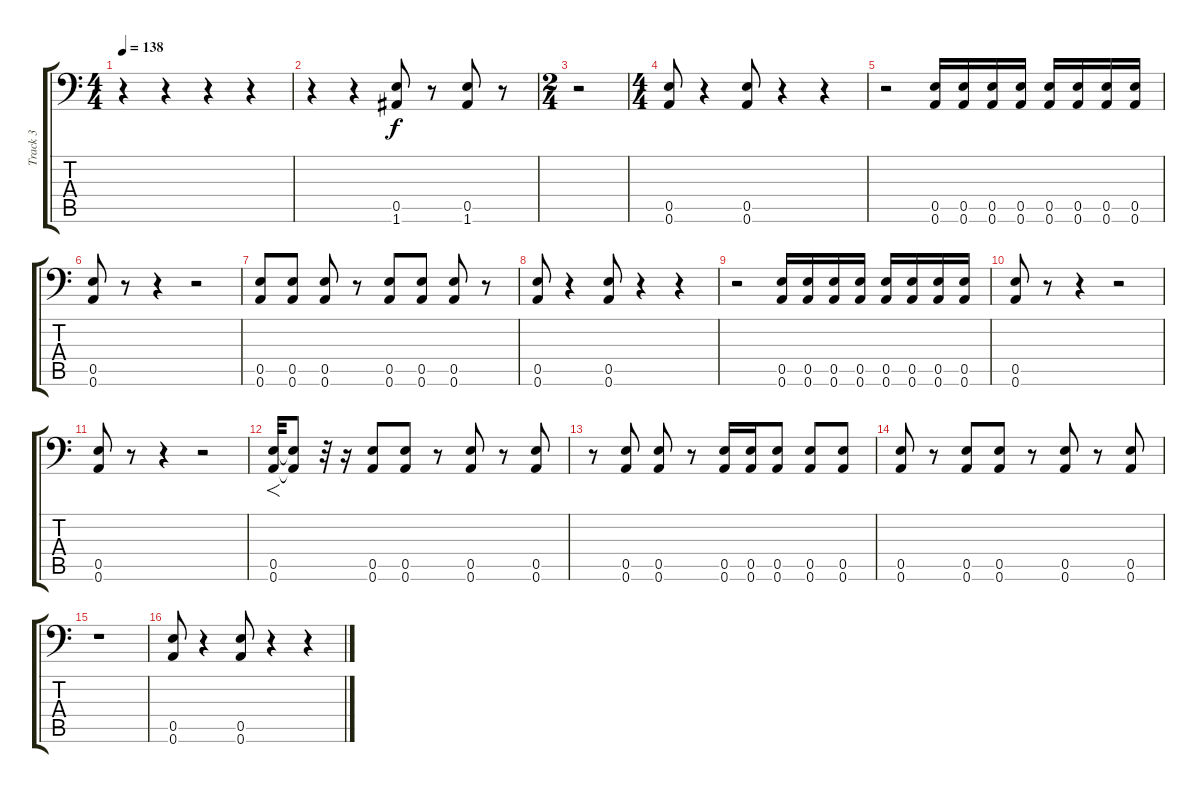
\track ("Track 3" "Track 3") {instrument overdrivenguitar}
\staff {score tabs}
\tuning (B3 Gb3 D3 A2 E2 A1) {hide}
\ts (4 4)
\tempo 138
\clef f4
\ks c
r.4{dy f} r.4 r.4 r.4 |
r.4 r.4 (0.5 1.6).8 r.8 (0.5 1.6).8 r.8 |
\ts (2 4)
r.2 |
\ts (4 4)
(0.5 0.6).8 r.4 (0.5 0.6).8 r.4 r.4 |
r.2 (0.5 0.6).16 (0.5 0.6).16 (0.5 0.6).16 (0.5 0.6).16 (0.5 0.6).16 (0.5 0.6).16 (0.5 0.6).16 (0.5 0.6).16 |
(0.5 0.6).8 r.8 r.4 r.2 |
(0.5 0.6).8 (0.5 0.6).8 (0.5 0.6).8 r.8 (0.5 0.6).8 (0.5 0.6).8 (0.5 0.6).8 r.8 |
(0.5 0.6).8 r.4 (0.5 0.6).8 r.4 r.4 |
r.2 (0.5 0.6).16 (0.5 0.6).16 (0.5 0.6).16 (0.5 0.6).16 (0.5 0.6).16 (0.5 0.6).16 (0.5 0.6).16 (0.5 0.6).16 |
(0.5 0.6).8 r.8 r.4 r.2 |
(0.5 0.6).8 r.8 r.4 r.2 |
(0.5 0.6).32{f} (0.5{t} 0.6{t}).8 r.32 r.16 (0.5 0.6).8 (0.5 0.6).8 r.8 (0.5 0.6).8 r.8 (0.5 0.6).8 |
r.8 (0.5 0.6).8 (0.5 0.6).8 r.8 (0.5 0.6).16 (0.5 0.6).16 (0.5 0.6).8 (0.5 0.6).8 (0.5 0.6).8 |
(0.5 0.6).8 r.8 (0.5 0.6).8 (0.5 0.6).8 r.8 (0.5 0.6).8 r.8 (0.5 0.6).8 |
r.1 |
(0.5 0.6).8 r.4 (0.5 0.6).8 r.4 r.4
